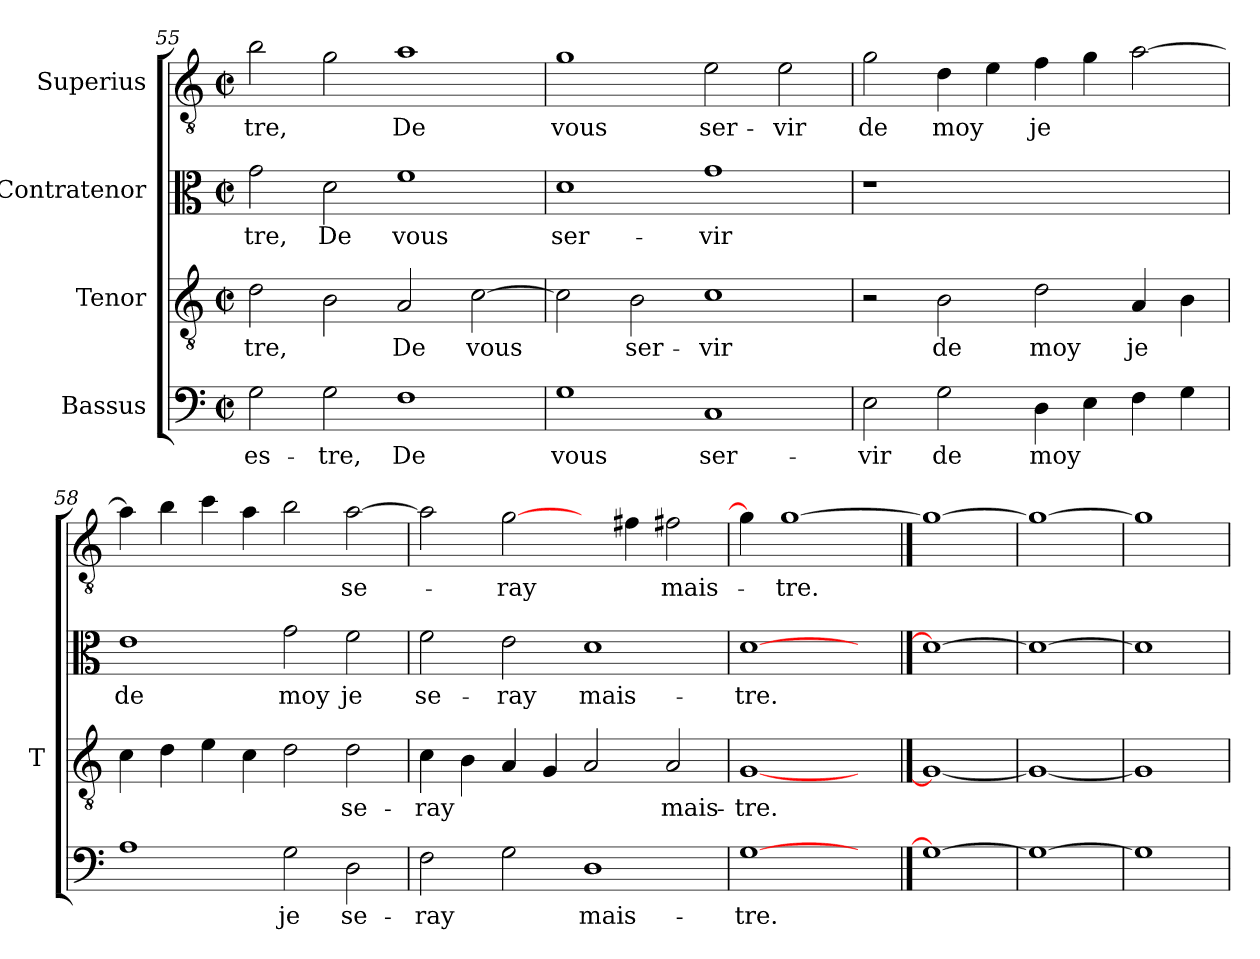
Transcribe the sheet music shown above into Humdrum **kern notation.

**kern	**text	**kern	**text	**kern	**text	**kern	**text
*part4	*part4	*part3	*part3	*part2	*part2	*part1	*part1
*staff4	*staff4	*staff3	*staff3	*staff2	*staff2	*staff1	*staff1
*I"Bassus	*	*I"Tenor	*	*I"Contratenor	*	*I"Superius	*
*	*	*I'T	*	*	*	*	*
*clefF4	*	*clefGv2	*	*clefC3	*	*clefGv2	*
*k[]	*	*k[]	*	*k[]	*	*k[]	*
*C:	*	*C:	*	*C:	*	*C:	*
*M2/2	*	*M2/2	*	*M2/2	*	*M2/2	*
*met(c|)	*	*met(c|)	*	*met(c|)	*	*met(c|)	*
=55	=55	=55	=55	=55	=55	=55	=55
2G	es-	2d	-tre,	2g	-tre,	2b	-tre,
2G	-tre,	2B	.	2d	-De	2g	.
1F	-De	2A	-De	1f	-vous	1a	-De
.	.	[2c	-vous	.	.	.	.
=56	=56	=56	=56	=56	=56	=56	=56
1G	-vous	2c]	.	1d	ser-	1g	-vous
.	.	2B	ser-	.	.	.	.
1C	ser-	1c	-vir	1g	-vir	2e	ser-
.	.	.	.	.	.	2e	-vir
!!LO:LB:g=z
=57	=57	=57	=57	=57	=57	=57	=57
2E	-vir	2r	.	1r	.	2g	-de
2G	-de	2B	-de	.	.	4d	-moy
.	.	.	.	.	.	4e	.
4D	-moy	2d	-moy	1ryy	.	4f	-je
4E	.	.	.	.	.	4g	.
4F	.	4A	-je	.	.	[2a	.
4G	.	4B	.	.	.	.	.
=58	=58	=58	=58	=58	=58	=58	=58
1A	.	4c	.	1e	-de	4a]	.
.	.	4d	.	.	.	4b	.
.	.	4e	.	.	.	4cc	.
.	.	4c	.	.	.	4a	.
2G	-je	2d	.	2g	-moy	2b	.
2D	se-	2d	se-	2f	-je	[2a	se-
=59	=59	=59	=59	=59	=59	=59	=59
2F	-ray	4c	-ray	2f	se-	2a]	.
.	.	4B	.	.	.	.	.
2G	.	4A	.	2e	-ray	[2g	-ray
.	.	4G	.	.	.	.	.
1D	mais-	2A	.	1d	mais-	4ryy	.
.	.	.	.	.	.	4f#X	.
.	.	2A	mais-	.	.	2f#X	mais-
=60	=60	=60	=60	=60	=60	=60	=60
[1G	-tre.	[1G	-tre.	[1d	-tre.	4g]	.
.	.	.	.	.	.	[1g	-tre.
4ryy	.	4ryy	.	4ryy	.	.	.
==61	==61	==61	==61	==61	==61	==61	==61
1G_	.	1G_	.	1d_	.	1g_	.
=62	=62	=62	=62	=62	=62	=62	=62
1G_	.	1G_	.	1d_	.	1g_	.
=63	=63	=63	=63	=63	=63	=63	=63
1G]	.	1G]	.	1d]	.	1g]	.
=	=	=	=	=	=	=	=
*-	*-	*-	*-	*-	*-	*-	*-
